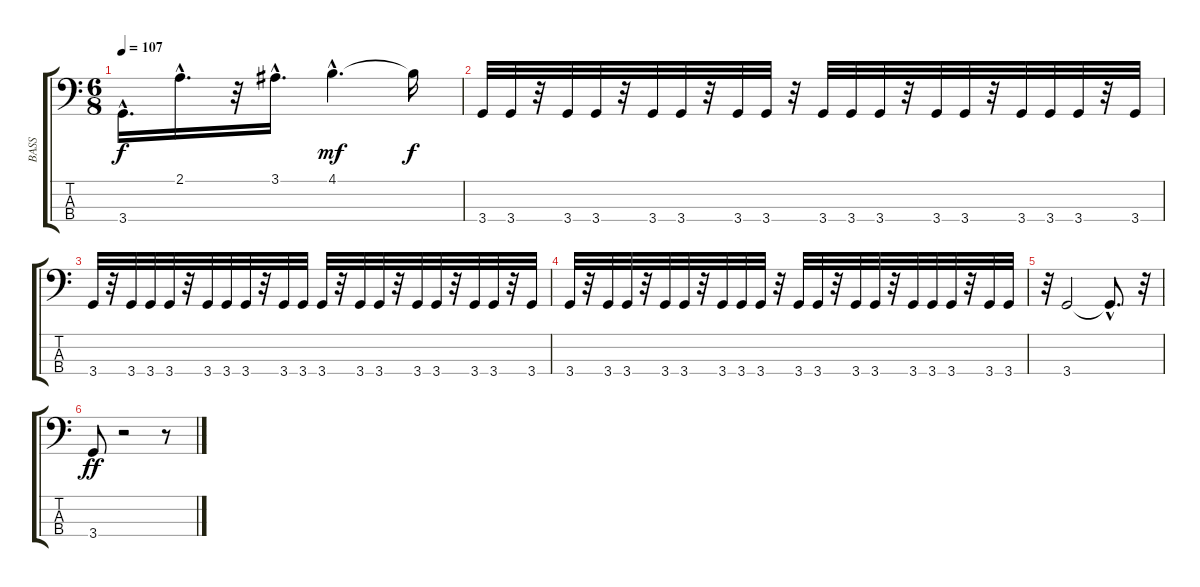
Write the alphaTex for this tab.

\track ("BASS" "BASS") {instrument fretlessbass}
\staff {score tabs}
\tuning (G2 D2 A1 E1) {hide}
\ts (6 8)
\tempo 107
\clef f4
\ks c
3.4{hac t}.16{d dy f} 2.1{hac}.16{d} r.32 3.1{hac}.16{d} 4.1{hac}.4{d dy mf} 4.1{t}.16{dy f} |
3.4.32 3.4.32 r.32 3.4.32 3.4.32 r.32 3.4.32 3.4.32 r.32 3.4.32 3.4.32 r.32 3.4.32 3.4.32 3.4.32 r.32 3.4.32 3.4.32 r.32 3.4.32 3.4.32 3.4.32 r.32 3.4.32 |
3.4.32 r.32 3.4.32 3.4.32 3.4.32 r.32 3.4.32 3.4.32 3.4.32 r.32 3.4.32 3.4.32 3.4.32 r.32 3.4.32 3.4.32 r.32 3.4.32 3.4.32 r.32 3.4.32 3.4.32 r.32 3.4.32 |
3.4.32 r.32 3.4.32 3.4.32 r.32 3.4.32 3.4.32 r.32 3.4.32 3.4.32 3.4.32 r.32 3.4.32 3.4.32 r.32 3.4.32 3.4.32 r.32 3.4.32 3.4.32 3.4.32 r.32 3.4.32 3.4.32 |
r.32 3.4.2 3.4{hac t}.8{d} r.32 |
3.4.8{dy ff} r.2 r.8
